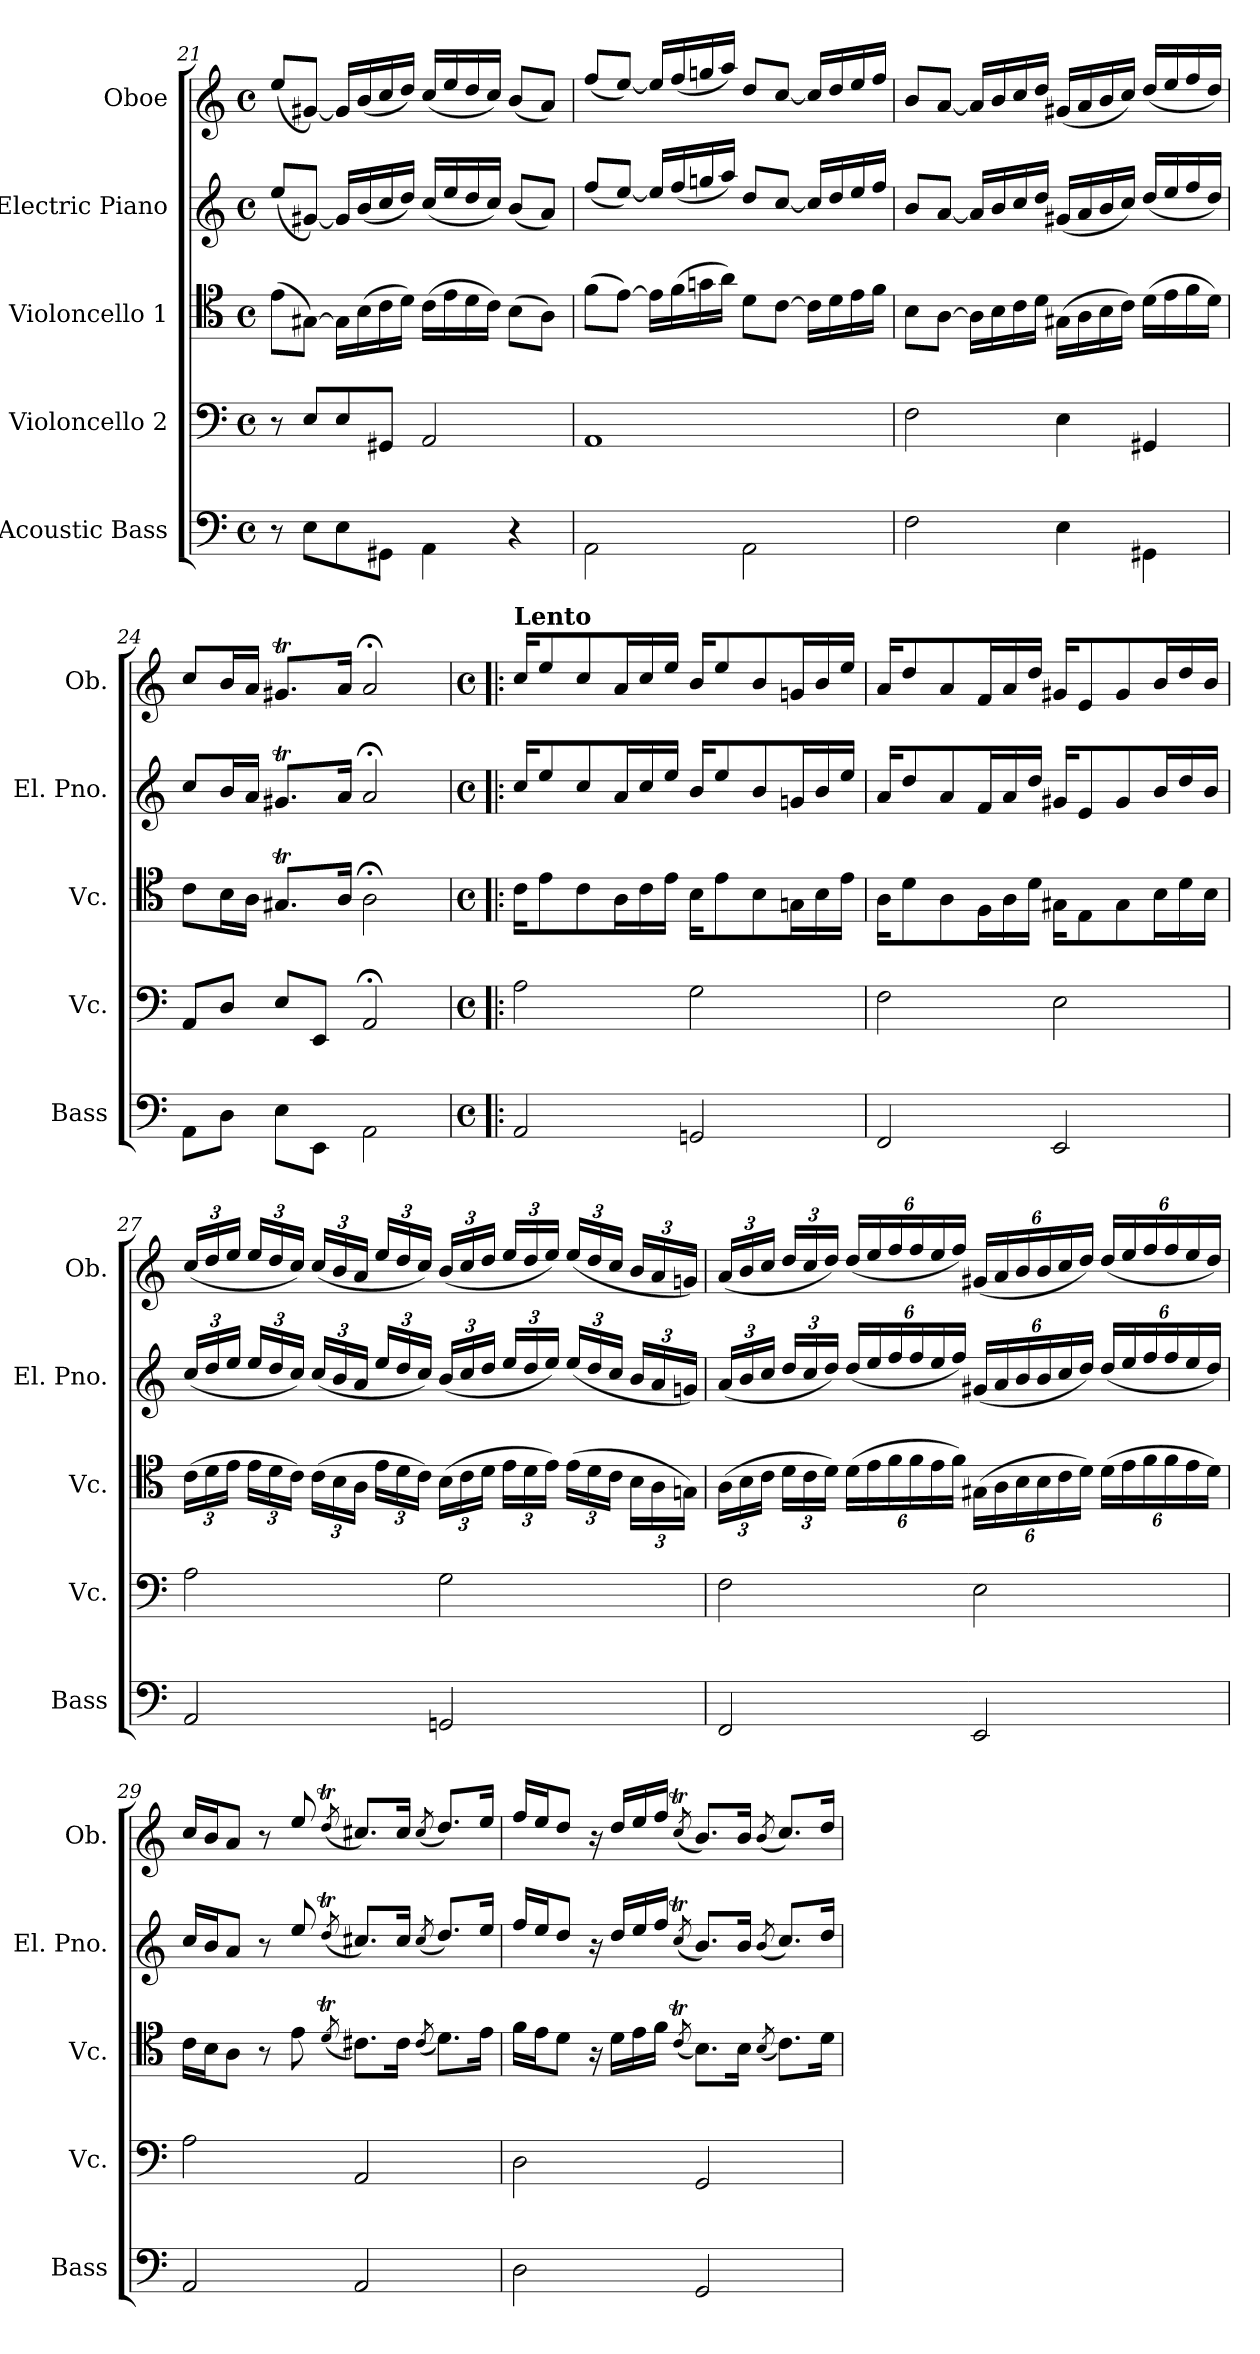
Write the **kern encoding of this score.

**kern	**kern	**kern	**kern	**kern
*part5	*part4	*part3	*part2	*part1
*staff5	*staff4	*staff3	*staff2	*staff1
*I"Acoustic Bass	*I"Violoncello 2	*I"Violoncello 1	*I"Electric Piano	*I"Oboe
*I'Bass	*I'Vc.	*I'Vc.	*I'El. Pno.	*I'Ob.
*clefF4	*clefF4	*clefC4	*clefG2	*clefG2
*ITrd7c12	*	*	*	*
*k[]	*k[]	*k[]	*k[]	*k[]
*M4/4	*M4/4	*M4/4	*M4/4	*M4/4
*met(c)	*met(c)	*met(c)	*met(c)	*met(c)
=21	=21	=21	=21	=21
8r	8r	(>8e\L	(<8ee/L	(<8ee/L
8EE\L	8E/L	[8G#X\J)	[8g#X/J)	[8g#X/J)
8EE\	8E/	16G#\LL]	16g#/LL]	16g#/LL]
.	.	(>16B\	(<16b/	(<16b/
8GGG#X\J	8GG#X/J	16c\	16cc/	16cc/
.	.	16d\JJ)	16dd/JJ)	16dd/JJ)
4AAA\	2AA/	(>16c\LL	(<16cc/LL	(<16cc/LL
.	.	16e\	16ee/	16ee/
.	.	16d\	16dd/	16dd/
.	.	16c\JJ)	16cc/JJ)	16cc/JJ)
4r	.	(>8B\L	(<8b/L	(<8b/L
.	.	8A\J)	8a/J)	8a/J)
!!LO:LB:g=z
=22	=22	=22	=22	=22
2AAA\	1AA	(>8f\L	(<8ff/L	(<8ff/L
.	.	[8e\J)	[8ee/J)	[8ee/J)
.	.	16e\LL]	16ee/LL]	16ee/LL]
.	.	(>16f\	(<16ff/	(<16ff/
.	.	16gn\	16ggn/	16ggn/
.	.	16a\JJ)	16aa/JJ)	16aa/JJ)
2AAA\	.	8d\L	8dd/L	8dd/L
.	.	[8c\J	[8cc/J	[8cc/J
.	.	16c\LL]	16cc/LL]	16cc/LL]
.	.	16d\	16dd/	16dd/
.	.	16e\	16ee/	16ee/
.	.	16f\JJ	16ff/JJ	16ff/JJ
=23	=23	=23	=23	=23
2FF\	2F\	8B\L	8b/L	8b/L
.	.	[8A\J	[8a/J	[8a/J
.	.	16A\LL]	16a/LL]	16a/LL]
.	.	16B\	16b/	16b/
.	.	16c\	16cc/	16cc/
.	.	16d\JJ	16dd/JJ	16dd/JJ
4EE\	4E\	(>16G#X\LL	(<16g#X/LL	(<16g#X/LL
.	.	16A\	16a/	16a/
.	.	16B\	16b/	16b/
.	.	16c\JJ)	16cc/JJ)	16cc/JJ)
4GGG#X\	4GG#X/	(>16d\LL	(<16dd/LL	(<16dd/LL
.	.	16e\	16ee/	16ee/
.	.	16f\	16ff/	16ff/
.	.	16d\JJ)	16dd/JJ)	16dd/JJ)
=24	=24	=24	=24	=24
8AAA\L	8AA/L	8c\L	8cc/L	8cc/L
8DD\J	8D/J	16B\L	16b/L	16b/L
.	.	16A\JJ	16a/JJ	16a/JJ
8EE\L	8E/L	8.G#Xt/L	8.g#Xt/L	8.g#Xt/L
8EEE\J	8EE/J	.	.	.
.	.	16A/Jk	16a/Jk	16a/Jk
2AAA\	2AA;</	2A;<\	2a;</	2a;</
!!LO:PB:g=z
=25!|:	=25!|:	=25!|:	=25!|:	=25!|:
*M4/4	*M4/4	*M4/4	*M4/4	*M4/4
*met(c)	*met(c)	*met(c)	*met(c)	*met(c)
!	!	!	!	!LO:TX:a:B:t=Lento
2AAA/	2A\	16c\KL	16cc/KL	16cc/KL
.	.	8e\	8ee/	8ee/
.	.	8c\	8cc/	8cc/
.	.	16A\L	16a/L	16a/L
.	.	16c\	16cc/	16cc/
.	.	16e\JJ	16ee/JJ	16ee/JJ
2GGGn/	2G\	16B\KL	16b/KL	16b/KL
.	.	8e\	8ee/	8ee/
.	.	8B\	8b/	8b/
.	.	16Gn\L	16gn/L	16gn/L
.	.	16B\	16b/	16b/
.	.	16e\JJ	16ee/JJ	16ee/JJ
=26	=26	=26	=26	=26
2FFF/	2F\	16A\KL	16a/KL	16a/KL
.	.	8d\	8dd/	8dd/
.	.	8A\	8a/	8a/
.	.	16F\L	16f/L	16f/L
.	.	16A\	16a/	16a/
.	.	16d\JJ	16dd/JJ	16dd/JJ
2EEE/	2E\	16G#X\KL	16g#X/KL	16g#X/KL
.	.	8E\	8e/	8e/
.	.	8G#\	8g#/	8g#/
.	.	16B\L	16b/L	16b/L
.	.	16d\	16dd/	16dd/
.	.	16B\JJ	16b/JJ	16b/JJ
!!LO:LB:g=z
=27	=27	=27	=27	=27
*	*	*Xbrackettup	*Xbrackettup	*Xbrackettup
2AAA/	2A\	(>24c\LL	(<24cc/LL	(<24cc/LL
.	.	24d\	24dd/	24dd/
.	.	24e\JJ	24ee/JJ	24ee/JJ
.	.	24e\LL	24ee/LL	24ee/LL
.	.	24d\	24dd/	24dd/
.	.	24c\JJ)	24cc/JJ)	24cc/JJ)
.	.	(>24c\LL	(<24cc/LL	(<24cc/LL
.	.	24B\	24b/	24b/
.	.	24A\JJ	24a/JJ	24a/JJ
.	.	24e\LL	24ee/LL	24ee/LL
.	.	24d\	24dd/	24dd/
.	.	24c\JJ)	24cc/JJ)	24cc/JJ)
2GGGn/	2G\	(>24B\LL	(<24b/LL	(<24b/LL
.	.	24c\	24cc/	24cc/
.	.	24d\JJ	24dd/JJ	24dd/JJ
.	.	24e\LL	24ee/LL	24ee/LL
.	.	24d\	24dd/	24dd/
.	.	24e\JJ)	24ee/JJ)	24ee/JJ)
.	.	(>24e\LL	(<24ee/LL	(<24ee/LL
.	.	24d\	24dd/	24dd/
.	.	24c\JJ	24cc/JJ	24cc/JJ
.	.	24B\LL	24b/LL	24b/LL
.	.	24A\	24a/	24a/
.	.	24Gn\JJ)	24gn/JJ)	24gn/JJ)
!!LO:PB:g=z
=28	=28	=28	=28	=28
2FFF/	2F\	(>24A\LL	(<24a/LL	(<24a/LL
.	.	24B\	24b/	24b/
.	.	24c\JJ	24cc/JJ	24cc/JJ
.	.	24d\LL	24dd/LL	24dd/LL
.	.	24c\	24cc/	24cc/
.	.	24d\JJ)	24dd/JJ)	24dd/JJ)
.	.	(>24d\LL	(<24dd/LL	(<24dd/LL
.	.	24e\	24ee/	24ee/
.	.	24f\	24ff/	24ff/
.	.	24f\	24ff/	24ff/
.	.	24e\	24ee/	24ee/
.	.	24f\JJ)	24ff/JJ)	24ff/JJ)
2EEE/	2E\	(>24G#X\LL	(<24g#X/LL	(<24g#X/LL
.	.	24A\	24a/	24a/
.	.	24B\	24b/	24b/
.	.	24B\	24b/	24b/
.	.	24c\	24cc/	24cc/
.	.	24d\JJ)	24dd/JJ)	24dd/JJ)
.	.	(>24d\LL	(<24dd/LL	(<24dd/LL
.	.	24e\	24ee/	24ee/
.	.	24f\	24ff/	24ff/
.	.	24f\	24ff/	24ff/
.	.	24e\	24ee/	24ee/
.	.	24d\JJ)	24dd/JJ)	24dd/JJ)
!!LO:LB:g=z
=29	=29	=29	=29	=29
2AAA/	2A\	16c\LL	16cc/LL	16cc/LL
.	.	16B\J	16b/J	16b/J
.	.	8A\J	8a/J	8a/J
.	.	8r	8r	8r
.	.	8e\	8ee/	8ee/
.	.	(<8qdT/	(<8qddT/	(<8qddT/
2AAA/	2AA/	8.c#X\L)	8.cc#X/L)	8.cc#X/L)
.	.	16c#\Jk	16cc#/Jk	16cc#/Jk
.	.	(<8qc#/	(<8qcc#/	(<8qcc#/
.	.	8.d\L)	8.dd/L)	8.dd/L)
.	.	16e\Jk	16ee/Jk	16ee/Jk
=30	=30	=30	=30	=30
2DD\	2D\	16f\LL	16ff/LL	16ff/LL
.	.	16e\J	16ee/J	16ee/J
.	.	8d\J	8dd/J	8dd/J
.	.	16r	16r	16r
.	.	16d\LL	16dd/LL	16dd/LL
.	.	16e\	16ee/	16ee/
.	.	16f\JJ	16ff/JJ	16ff/JJ
.	.	(<8qcT/	(<8qccT/	(<8qccT/
2GGG/	2GG/	8.B\L)	8.b/L)	8.b/L)
.	.	16B\Jk	16b/Jk	16b/Jk
.	.	(<8qB/	(<8qb/	(<8qb/
.	.	8.c\L)	8.cc/L)	8.cc/L)
.	.	16d\Jk	16dd/Jk	16dd/Jk
=	=	=	=	=
*-	*-	*-	*-	*-
